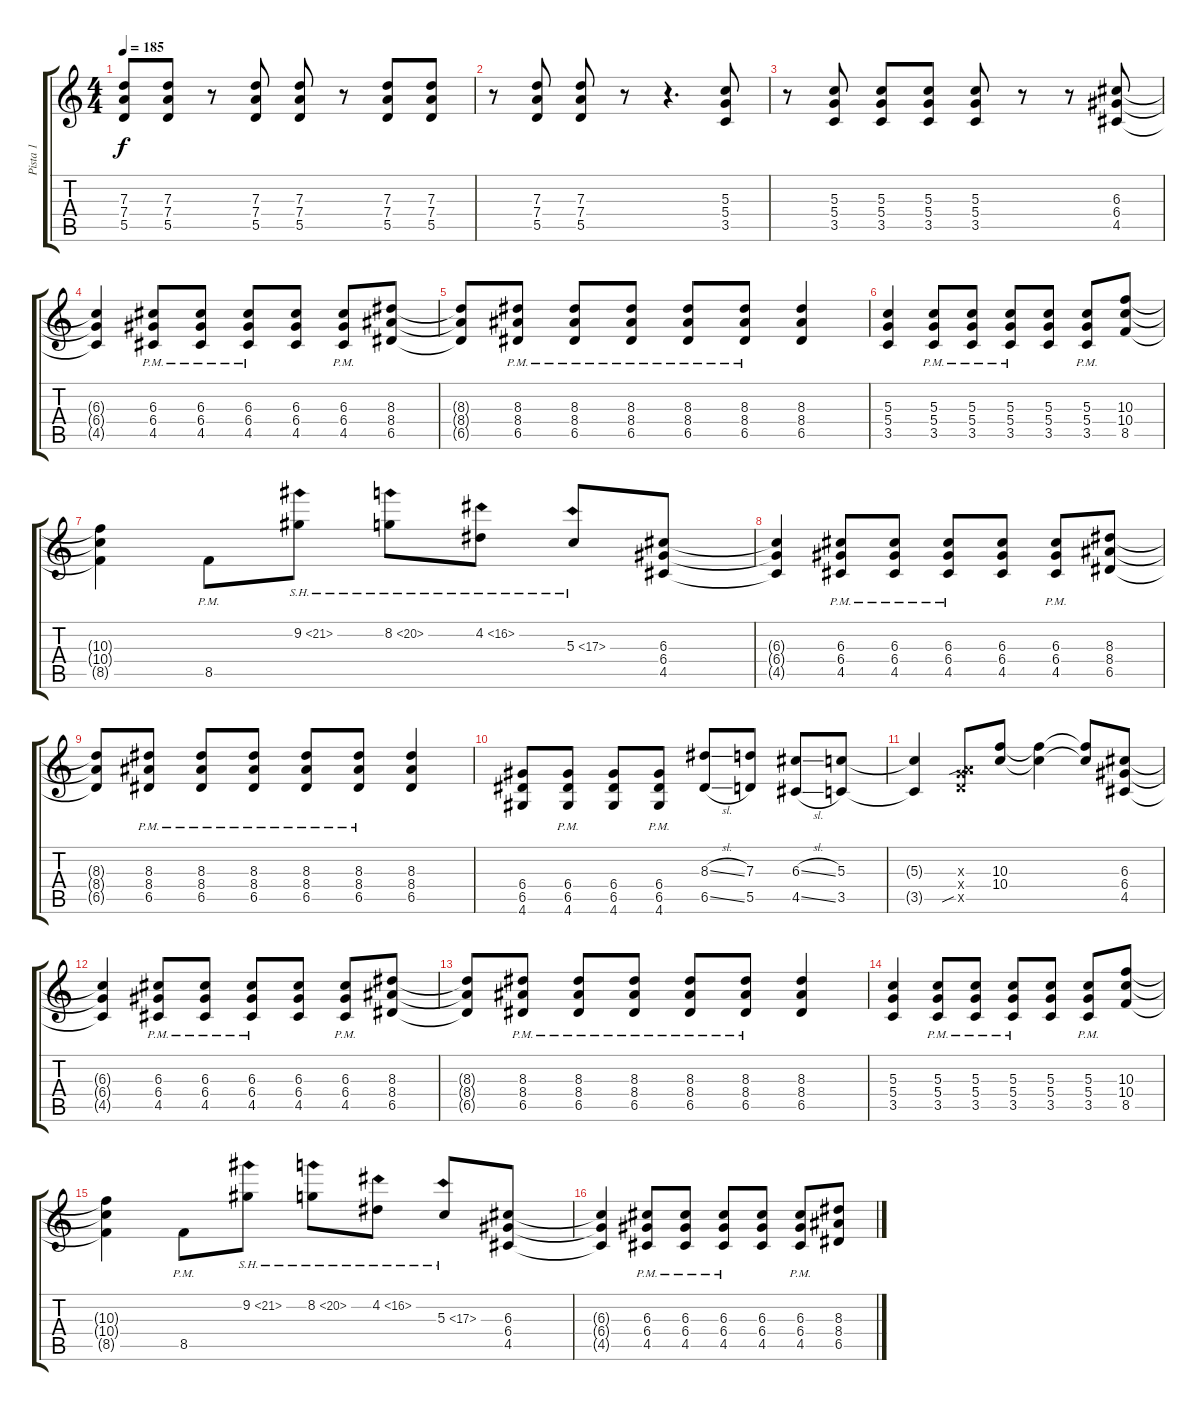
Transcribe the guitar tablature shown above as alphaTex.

\track ("Pista 1" "Pista 1") {instrument distortionguitar}
\staff {score tabs}
\tuning (E4 B3 G3 D3 A2 E2) {hide}
\ts (4 4)
\tempo 185
\clef g2
\ks c
(7.3 7.4 5.5).8{dy f} (7.3 7.4 5.5).8 r.8 (7.3 7.4 5.5).8 (7.3 7.4 5.5).8 r.8 (7.3 7.4 5.5).8 (7.3 7.4 5.5).8 |
r.8 (7.3 7.4 5.5).8 (7.3 7.4 5.5).8 r.8 r.4{d} (5.3 5.4 3.5).8 |
r.8 (5.3 5.4 3.5).8 (5.3 5.4 3.5).8 (5.3 5.4 3.5).8 (5.3 5.4 3.5).8 r.8 r.8 (6.3 6.4 4.5).8 |
(6.3{t} 6.4{t} 4.5{t}).4 (6.3{pm} 6.4{pm} 4.5{pm}).8 (6.3{pm} 6.4{pm} 4.5{pm}).8 (6.3{pm} 6.4{pm} 4.5{pm}).8 (6.3 6.4 4.5).8 (6.3{pm} 6.4{pm} 4.5{pm}).8 (8.3 8.4 6.5).8 |
(8.3{t} 8.4{t} 6.5{t}).8 (8.3{pm} 8.4{pm} 6.5{pm}).8 (8.3{pm} 8.4{pm} 6.5{pm}).8 (8.3{pm} 8.4{pm} 6.5{pm}).8 (8.3{pm} 8.4{pm} 6.5{pm}).8 (8.3{pm} 8.4{pm} 6.5{pm}).8 (8.3 8.4 6.5).4 |
(5.3 5.4 3.5).4 (5.3{pm} 5.4{pm} 3.5{pm}).8 (5.3{pm} 5.4{pm} 3.5{pm}).8 (5.3{pm} 5.4{pm} 3.5{pm}).8 (5.3 5.4 3.5).8 (5.3{pm} 5.4{pm} 3.5{pm}).8 (10.3 10.4 8.5).8 |
(10.3{t} 10.4{t} 8.5{t}).4 8.5{pm}.8 9.2{sh 12}.8 8.2{sh 12}.8 4.2{sh 12}.8 5.3{sh 12}.8 (6.3 6.4 4.5).8 |
(6.3{t} 6.4{t} 4.5{t}).4 (6.3{pm} 6.4{pm} 4.5{pm}).8 (6.3{pm} 6.4{pm} 4.5{pm}).8 (6.3{pm} 6.4{pm} 4.5{pm}).8 (6.3 6.4 4.5).8 (6.3{pm} 6.4{pm} 4.5{pm}).8 (8.3 8.4 6.5).8 |
(8.3{t} 8.4{t} 6.5{t}).8 (8.3{pm} 8.4{pm} 6.5{pm}).8 (8.3{pm} 8.4{pm} 6.5{pm}).8 (8.3{pm} 8.4{pm} 6.5{pm}).8 (8.3{pm} 8.4{pm} 6.5{pm}).8 (8.3{pm} 8.4{pm} 6.5{pm}).8 (8.3 8.4 6.5).4 |
(6.4 6.5 4.6).8 (6.4{pm} 6.5{pm} 4.6{pm}).8 (6.4 6.5 4.6).8 (6.4{pm} 6.5{pm} 4.6{pm}).8 (8.3{sl} 6.5{sl}).8 (7.3 5.5).8 (6.3{sl} 4.5{sl}).8 (5.3 3.5).8 |
(5.3{t} 3.5{t}).4 (0.3{x} 0.4{x} 12.5{sib x}).8 (10.3 10.4).8 (10.3{t} 10.4{t}).4 (10.3{t} 10.4{t}).8 (6.3 6.4 4.5).8 |
(6.3{t} 6.4{t} 4.5{t}).4 (6.3{pm} 6.4{pm} 4.5{pm}).8 (6.3{pm} 6.4{pm} 4.5{pm}).8 (6.3{pm} 6.4{pm} 4.5{pm}).8 (6.3 6.4 4.5).8 (6.3{pm} 6.4{pm} 4.5{pm}).8 (8.3 8.4 6.5).8 |
(8.3{t} 8.4{t} 6.5{t}).8 (8.3{pm} 8.4{pm} 6.5{pm}).8 (8.3{pm} 8.4{pm} 6.5{pm}).8 (8.3{pm} 8.4{pm} 6.5{pm}).8 (8.3{pm} 8.4{pm} 6.5{pm}).8 (8.3{pm} 8.4{pm} 6.5{pm}).8 (8.3 8.4 6.5).4 |
(5.3 5.4 3.5).4 (5.3{pm} 5.4{pm} 3.5{pm}).8 (5.3{pm} 5.4{pm} 3.5{pm}).8 (5.3{pm} 5.4{pm} 3.5{pm}).8 (5.3 5.4 3.5).8 (5.3{pm} 5.4{pm} 3.5{pm}).8 (10.3 10.4 8.5).8 |
(10.3{t} 10.4{t} 8.5{t}).4 8.5{pm}.8 9.2{sh 12}.8 8.2{sh 12}.8 4.2{sh 12}.8 5.3{sh 12}.8 (6.3 6.4 4.5).8 |
(6.3{t} 6.4{t} 4.5{t}).4 (6.3{pm} 6.4{pm} 4.5{pm}).8 (6.3{pm} 6.4{pm} 4.5{pm}).8 (6.3{pm} 6.4{pm} 4.5{pm}).8 (6.3 6.4 4.5).8 (6.3{pm} 6.4{pm} 4.5{pm}).8 (8.3 8.4 6.5).8
